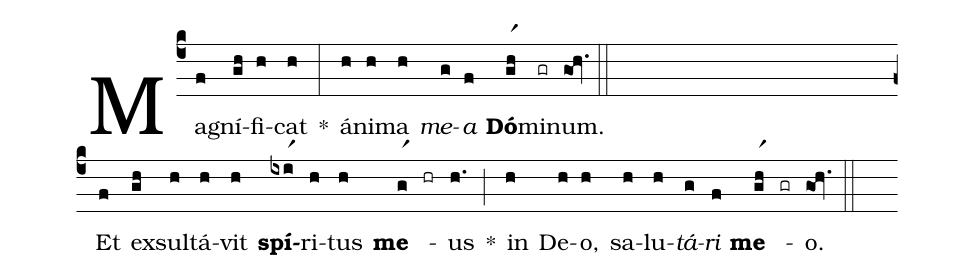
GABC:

%%
(c4)
Ma(f)gní(gh)fi(h)cat(h) *(:)
á(h)ni(h)ma(h) <i>me</i>(g)<i>a</i>(f) <b>Dó</b>(ghr1)mi(gr)num.(gOh.) (::Z)

Et(f) ex(gh)sul(h)tá(h)vit(h) <b>spí</b>(ixir1)ri(h)tus(h) <b>me</b>(gr1) -(hr) us(h.) *(;)
in(h) De(h)o,(h) sa(h)lu(h)<i>tá</i>(g)<i>ri</i>(f) <b>me</b>(ghr1) -(gr) o.(gOh.) (::)
